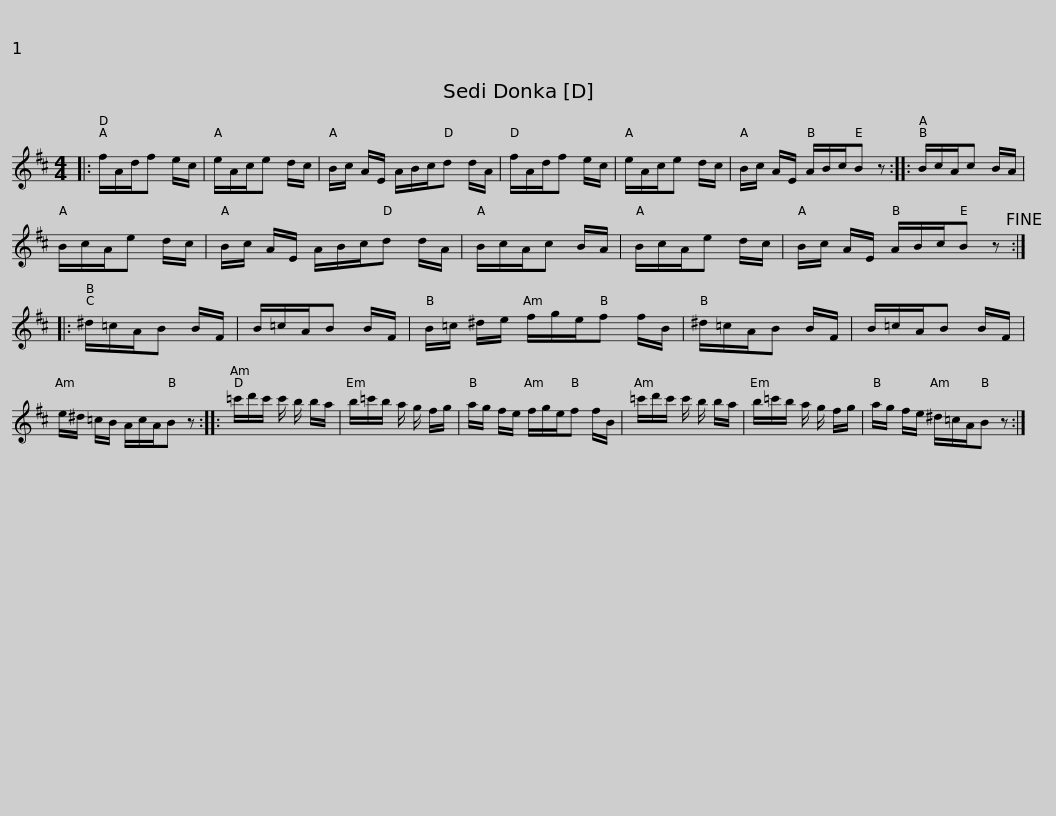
X:1
L:1/8
M:4/4
I:linebreak $
K:D
V:1 treble
V:1
|: f/A/d/f e/c/ | e/A/c/e d/c/ | B/c/ A/E/ A/B/c/d d/A/ | f/A/d/f e/c/ | e/A/c/e d/c/ | %5
 B/c/ A/E/ A/B/c/B z ::$ B/c/A/c B/A/ | B/c/A/e d/c/ | B/c/ A/E/ A/B/c/d d/A/ | B/c/A/c B/A/ | %10
 B/c/A/e d/c/ | B/c/ A/E/ A/B/c/B z!fine! ::$ ^d/=c/A/B B/F/ | B/=c/A/B B/F/ | B/=c/ ^d/e/ f/g/e/f f/B/ | %15
 ^d/=c/A/B B/F/ | B/=c/A/B B/F/ |$ e/^d/ =c/B/ A/c/A/B z :: =c'/d'/c'/ c'/ b/ b/a/ | b/=c'/b/ a/ g/ f/g/ | %20
 a/g/ f/e/ f/g/e/f f/B/ |$ =c'/d'/c'/ c'/ b/ b/a/ | b/=c'/b/ a/ g/ f/g/ | a/g/ f/e/ ^d/=c/A/B z :| %24
